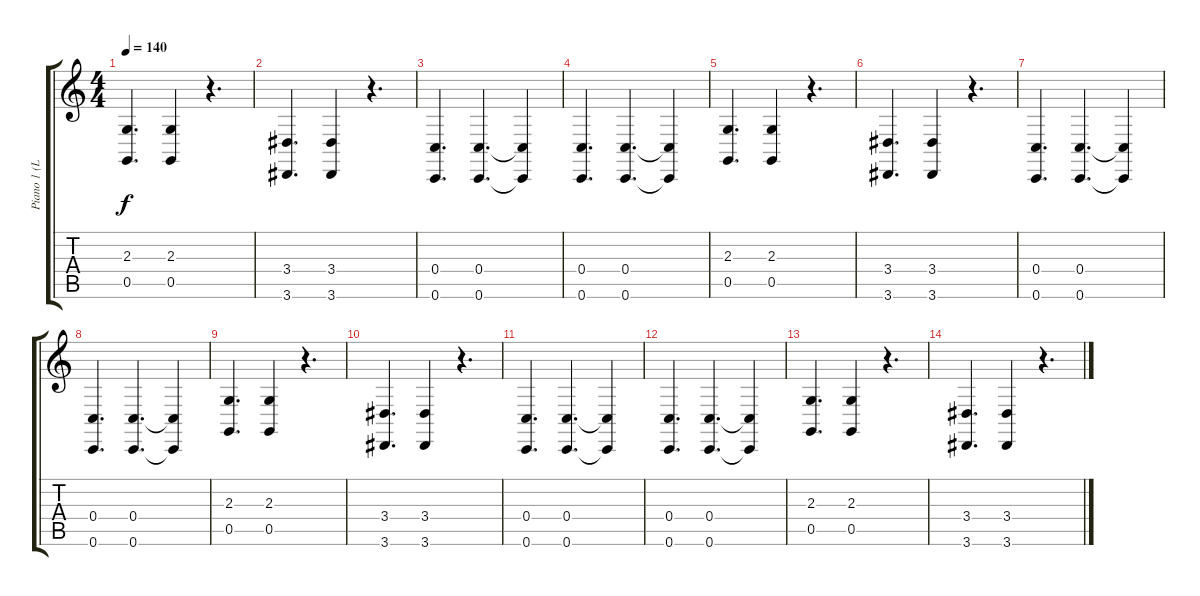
\track ("Piano 1 (Left Hand)" "Piano 1 (L") {instrument brightacousticpiano}
\staff {score tabs}
\tuning (D4 A3 F3 C3 G2 C2) {hide}
\ts (4 4)
\tempo 140
\clef g2
\ks c
(2.3 0.5).4{d dy f} (2.3 0.5).4 r.4{d} |
(3.4 3.6).4{d} (3.4 3.6).4 r.4{d} |
(0.4 0.6).4{d} (0.4 0.6).4{d} (0.4{t} 0.6{t}).4 |
(0.4 0.6).4{d} (0.4 0.6).4{d} (0.4{t} 0.6{t}).4 |
(2.3 0.5).4{d} (2.3 0.5).4 r.4{d} |
(3.4 3.6).4{d} (3.4 3.6).4 r.4{d} |
(0.4 0.6).4{d} (0.4 0.6).4{d} (0.4{t} 0.6{t}).4 |
(0.4 0.6).4{d} (0.4 0.6).4{d} (0.4{t} 0.6{t}).4 |
(2.3 0.5).4{d} (2.3 0.5).4 r.4{d} |
(3.4 3.6).4{d} (3.4 3.6).4 r.4{d} |
(0.4 0.6).4{d} (0.4 0.6).4{d} (0.4{t} 0.6{t}).4 |
(0.4 0.6).4{d} (0.4 0.6).4{d} (0.4{t} 0.6{t}).4 |
(2.3 0.5).4{d} (2.3 0.5).4 r.4{d} |
(3.4 3.6).4{d} (3.4 3.6).4 r.4{d}
